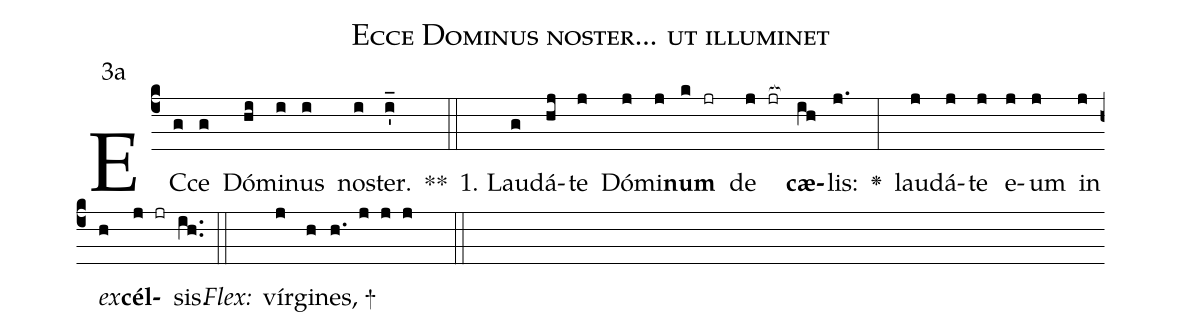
name:Ecce Dominus noster... ut illuminet;
office-part:Antiphona;
mode:3;
annotation: 3a;
%%
(c4) EC(g)ce(g) Dó(hi)mi(i)nus(i) no(i)ster.(i'_) **(::)
1. Lau(g)dá(hj)te(j) Dó(j)mi(j)<b>num</b>(k jr) de(j jr[ocb:1{]) <b>cæ</b>(ih[ocb:0}])lis:(j.) <v>\greheightstar</v>(:) lau(j)dá(j)te(j) e(j)um(j) in(j) <i>ex</i>(h)<b>cél</b>(j jr)sis.(ih..) (::)
<i>Flex:</i>()  vír(j)gi(h)nes, +(h. j j j  ::)
